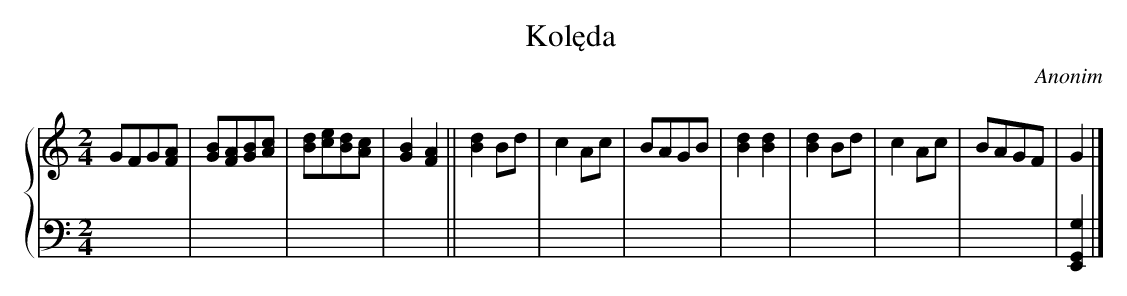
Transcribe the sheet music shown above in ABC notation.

X:1
T: Kolęda
C: Anonim
L: 1/8
M: 2/4
%%staves {1 2}
V: 1 clef=treble
V: 2 clef=bass
K: C
[V:1] GFG[AF] |
[V:2] x4 |
[V:1] [BG][AF][BG][cA] |
[V:2] x4 |
[V:1] [dB][ec][dB][cA] |
[V:2] x4 |
[V:1] [B2G2][A2F2] ||
[V:2] x4 ||
[V:1] [d2B2]Bd |
[V:2] x4 |
[V:1] c2Ac |
[V:2] x4 |
[V:1] BAGB |
[V:2] x4 |
[V:1] [d2B2][d2B2] |
[V:2] x4 |
[V:1] [d2B2]Bd |
[V:2] x4 |
[V:1] c2Ac |
[V:2] x4 |
[V:1] BAGF |
[V:2] x4 |
[V:1] G2 |]
[V:2] [G,2G,,2E,,2] |]
